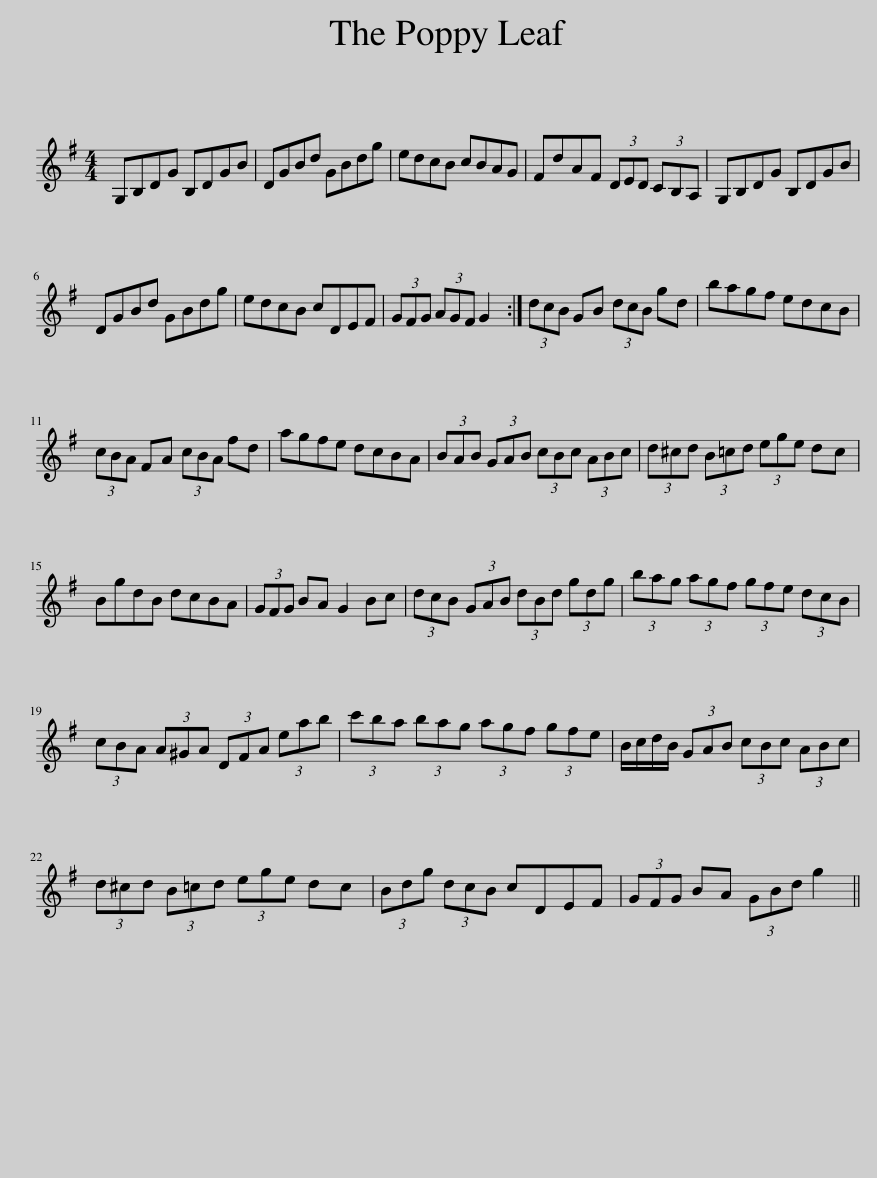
X:1
L:1/8
M:4/4
I:linebreak $
K:G
V:1 treble
V:1
 G,B,DG B,DGB | DGBd GBdg | edcB cBAG | FdAF (3DED (3CB,A, | G,B,DG B,DGB |$ %5
 DGBd GBdg | edcB cDEF | (3GFG (3AGF G2 :| (3dcB GB (3dcB gd | bagf edcB |$ %10
 (3cBA FA (3cBA fd | agfe dcBA | (3BAB (3GAB (3cBc (3ABc | (3d^cd (3B=cd (3ege dc |$ BgdB dcBA | %15
 (3GFG BA G2 Bc | (3dcB (3GAB (3dBd (3gdg | (3bag (3agf (3gfe (3dcB |$ (3cBA (3A^GA (3DFA (3eab | (3c'ba (3bag (3agf (3gfe | %20
 B/c/d/B/ (3GAB (3cBc (3ABc |$ (3d^cd (3B=cd (3ege dc | (3Bdg (3dcB cDEF | (3GFG BA (3GBd g2 || %24
